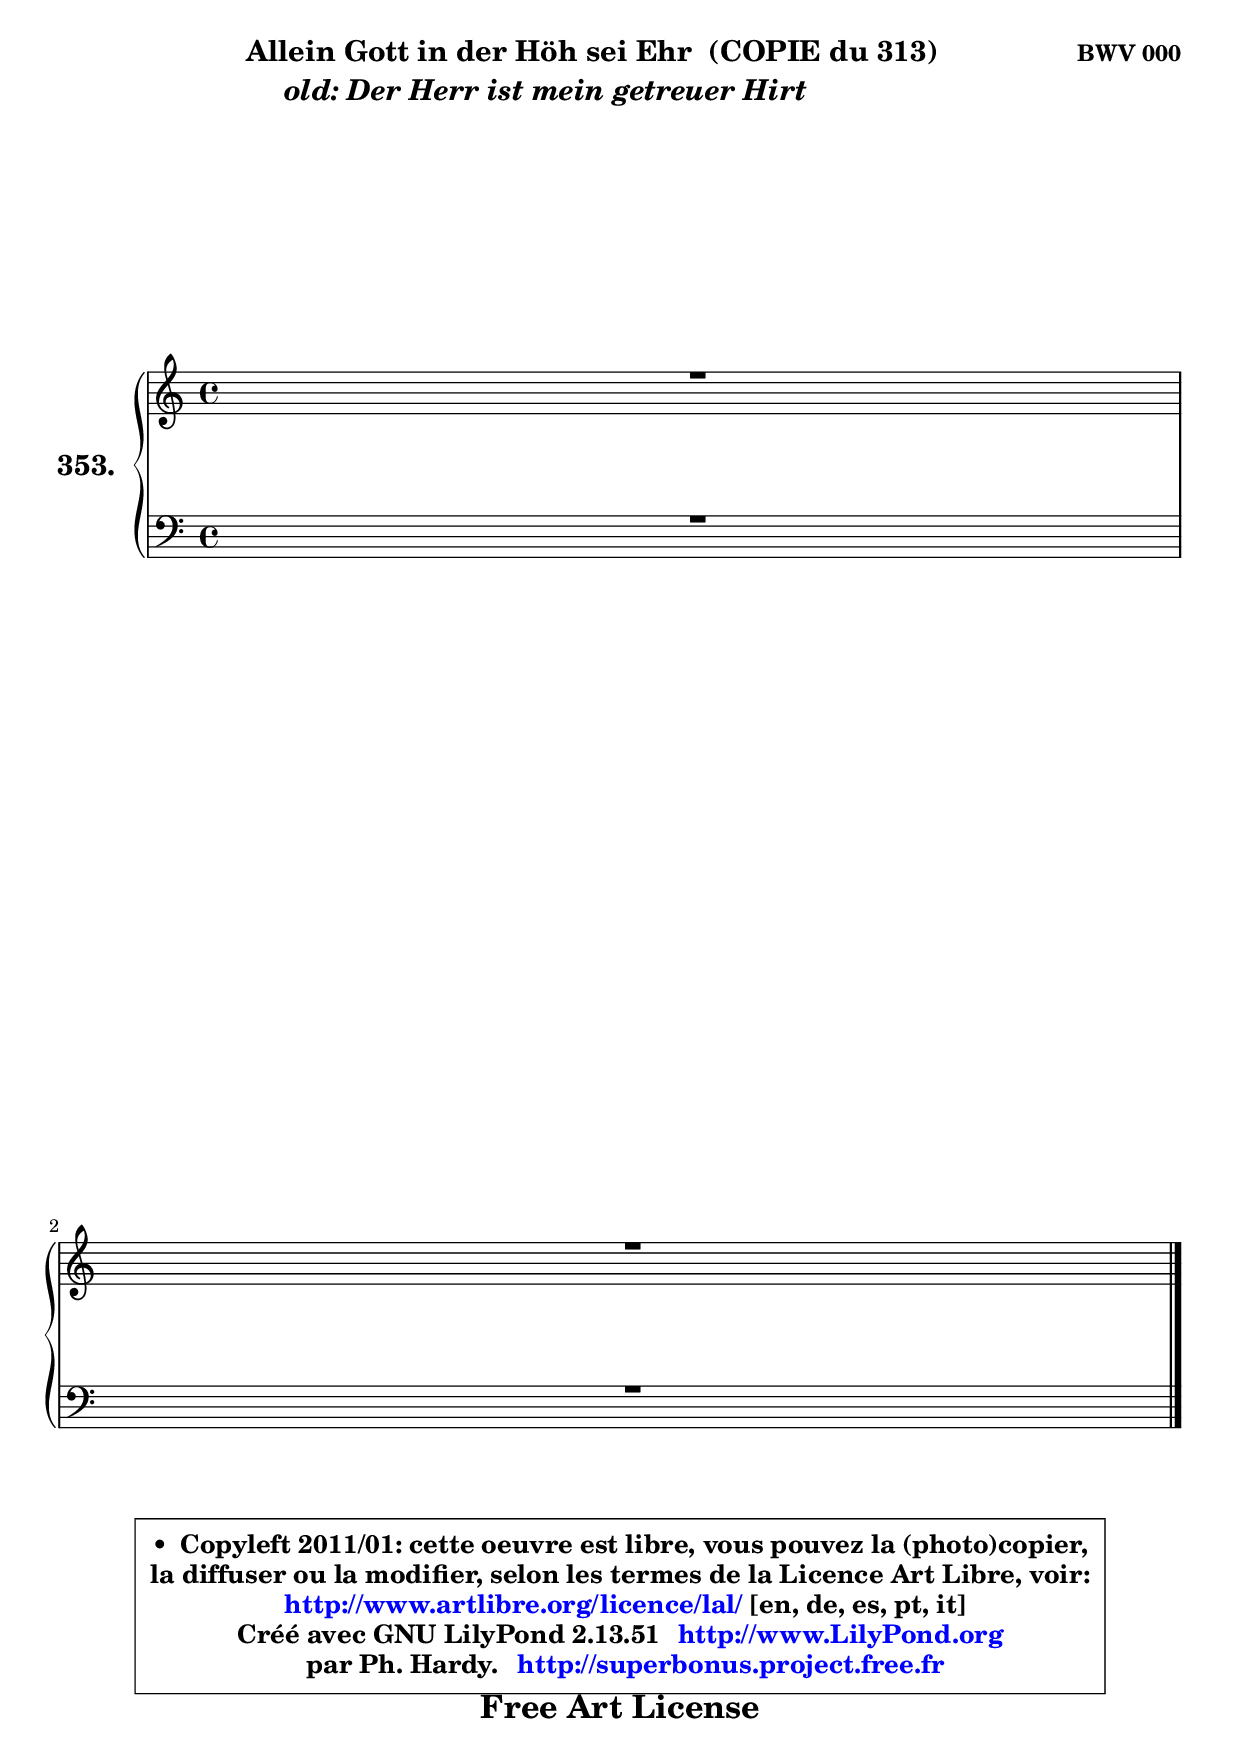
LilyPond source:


\version "2.13.51"

    \paper {
%	system-system-spacing #'padding = #0.1
%	score-system-spacing #'padding = #0.1
	ragged-bottom = ##f
	ragged-last-bottom = ##f
	}

    \header {
      opus = \markup { \bold "BWV 000" }
      piece = \markup { \hspace #9 \fontsize #2 \bold \column \center-align { \line { \hspace #9 "Allein Gott in der Höh sei Ehr  (COPIE du 313)" }
                                  \line { \italic "old: Der Herr ist mein getreuer Hirt" }
                              } }
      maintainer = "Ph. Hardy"
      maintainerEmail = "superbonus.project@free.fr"
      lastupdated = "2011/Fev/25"
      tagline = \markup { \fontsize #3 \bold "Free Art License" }
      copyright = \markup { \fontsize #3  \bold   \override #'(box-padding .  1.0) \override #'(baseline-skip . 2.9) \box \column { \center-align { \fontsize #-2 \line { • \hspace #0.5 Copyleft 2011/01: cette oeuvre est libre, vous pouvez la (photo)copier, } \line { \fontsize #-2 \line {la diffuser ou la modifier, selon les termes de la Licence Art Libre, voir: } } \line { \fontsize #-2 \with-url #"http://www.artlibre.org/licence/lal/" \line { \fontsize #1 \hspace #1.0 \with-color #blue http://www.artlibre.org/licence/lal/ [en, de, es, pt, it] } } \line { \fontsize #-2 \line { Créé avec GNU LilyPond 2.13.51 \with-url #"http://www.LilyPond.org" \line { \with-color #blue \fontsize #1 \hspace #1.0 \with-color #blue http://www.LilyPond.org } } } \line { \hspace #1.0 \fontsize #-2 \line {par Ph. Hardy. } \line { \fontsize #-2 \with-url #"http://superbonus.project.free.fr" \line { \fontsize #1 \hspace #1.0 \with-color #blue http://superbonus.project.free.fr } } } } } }

	  }

  guidemidi = {
	\tempo 4 = 78

	}

  upper = {
	\time 4/4
	\key c \major
	\clef treble
	\voiceOne
	<< { 
	% SOPRANO
	\set Voice.midiInstrument = "acoustic grand"
	\relative c' {
	R1 |
\break
	R1 |
        \bar "|."
	} % fin de relative
	}

	\context Voice="1" { \voiceTwo 
	% ALTO
	\set Voice.midiInstrument = "acoustic grand"
	\relative c' {
	
        \bar "|."
	} % fin de relative
	\oneVoice
	} >>
	}

    lower = {
	\time 4/4
	\key c \major
	\clef bass
	\voiceOne
	<< { 
	% TENOR
	\set Voice.midiInstrument = "acoustic grand"
	\relative c' {
	R1 |
\break
	R1 |
        \bar "|."
	} % fin de relative
	}
	\context Voice="1" { \voiceTwo 
	% BASS
	\set Voice.midiInstrument = "acoustic grand"
	\relative c {
        
        \bar "|."
	} % fin de relative
	\oneVoice
	} >>
	}


    \score { 

	\new PianoStaff <<
	\set PianoStaff.instrumentName = \markup { \bold \huge "353." }
	\new Staff = "upper" \upper
	\new Staff = "lower" \lower
	>>

    \layout {
%	ragged-last = ##f
	   }

         } % fin de score

  \score {
    \unfoldRepeats { << \guidemidi \upper \lower >> }
    \midi {
    \context {
     \Staff
      \remove "Staff_performer"
               }

     \context {
      \Voice
       \consists "Staff_performer"
                }

     \context { 
      \Score
      tempoWholesPerMinute = #(ly:make-moment 78 4)
		}
	    }
	}

